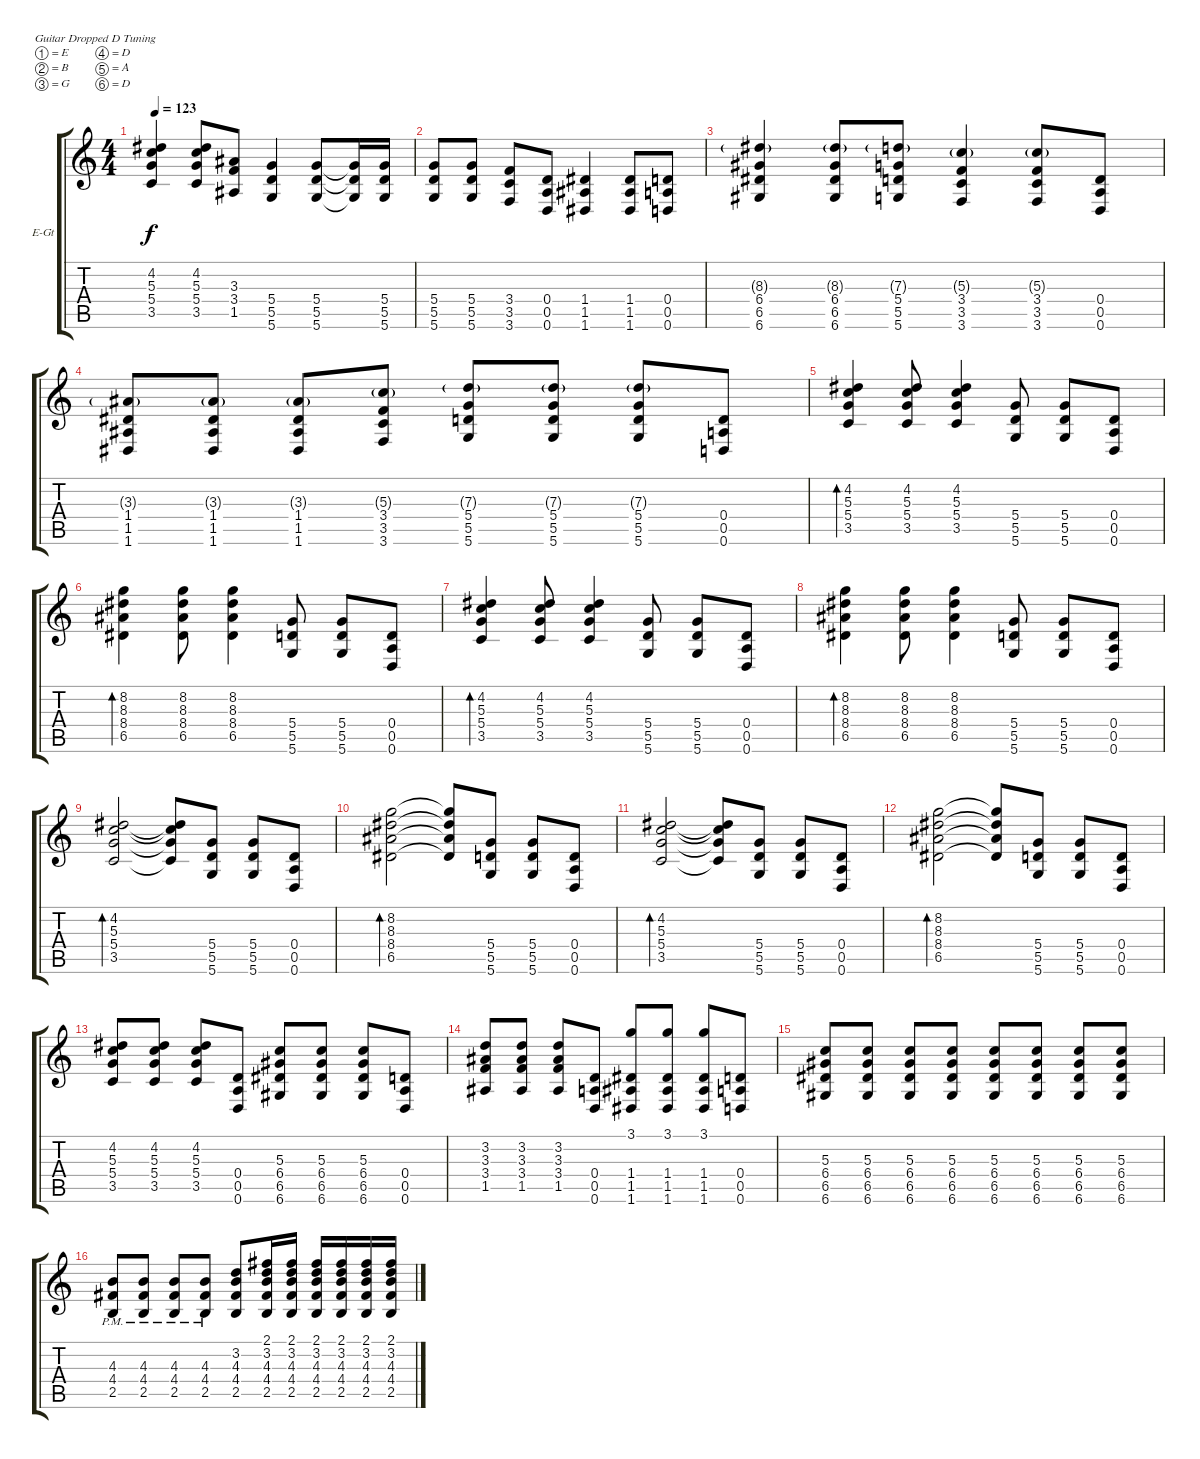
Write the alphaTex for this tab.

\bracketExtendMode groupsimilarinstruments
\firstSystemTrackNameOrientation horizontal
\otherSystemsTrackNameOrientation horizontal
\track ("Guitar 2" "E-Gt") {instrument distortionguitar}
\staff {score tabs}
\tuning (E4 B3 G3 D3 A2 D2)
\ts (4 4)
\tempo 123
\clef g2
\ks c
(4.2 5.3 5.4 3.5).4{dy f} (4.2 5.3 5.4 3.5).8 (3.3 3.4 1.5).8 (5.4 5.5 5.6).4 (5.4 5.5 5.6).8 (5.4{t} 5.5{t} 5.6{t}).16 (5.4 5.5 5.6).16 |
(5.4 5.5 5.6).8 (5.4 5.5 5.6).8 (3.4 3.5 3.6).8 (0.4 0.5 0.6).8 (1.4 1.5 1.6).4 (1.4 1.5 1.6).8 (0.4 0.5 0.6).8 |
(8.3{g} 6.4 6.5 6.6).4 (8.3{g} 6.4 6.5 6.6).8 (7.3{g} 5.4 5.5 5.6).8 (5.3{g} 3.4 3.5 3.6).4 (5.3{g} 3.4 3.5 3.6).8 (0.4 0.5 0.6).8 |
(3.3{g} 1.4 1.5 1.6).8 (3.3{g} 1.4 1.5 1.6).8 (3.3{g} 1.4 1.5 1.6).8 (5.3{g} 3.4 3.5 3.6).8 (7.3{g} 5.4 5.5 5.6).8 (7.3{g} 5.4 5.5 5.6).8 (7.3{g} 5.4 5.5 5.6).8 (0.4 0.5 0.6).8 |
(4.2 5.3 5.4 3.5).4{bd 30} (4.2 5.3 5.4 3.5).8 (4.2 5.3 5.4 3.5).4 (5.4 5.5 5.6).8 (5.4 5.5 5.6).8 (0.4 0.5 0.6).8 |
(8.2 8.3 8.4 6.5).4{bd 60} (8.2 8.3 8.4 6.5).8 (8.2 8.3 8.4 6.5).4 (5.4 5.5 5.6).8 (5.4 5.5 5.6).8 (0.4 0.5 0.6).8 |
(4.2 5.3 5.4 3.5).4{bd 30} (4.2 5.3 5.4 3.5).8 (4.2 5.3 5.4 3.5).4 (5.4 5.5 5.6).8 (5.4 5.5 5.6).8 (0.4 0.5 0.6).8 |
(8.2 8.3 8.4 6.5).4{bd 60} (8.2 8.3 8.4 6.5).8 (8.2 8.3 8.4 6.5).4 (5.4 5.5 5.6).8 (5.4 5.5 5.6).8 (0.4 0.5 0.6).8 |
(4.2 5.3 5.4 3.5).2{bd 30} (4.2{t} 5.3{t} 5.4{t} 3.5{t}).8 (5.4 5.5 5.6).8 (5.4 5.5 5.6).8 (0.4 0.5 0.6).8 |
(8.2 8.3 8.4 6.5).2{bd 60} (8.2{t} 8.3{t} 8.4{t} 6.5{t}).8 (5.4 5.5 5.6).8 (5.4 5.5 5.6).8 (0.4 0.5 0.6).8 |
(4.2 5.3 5.4 3.5).2{bd 30} (4.2{t} 5.3{t} 5.4{t} 3.5{t}).8 (5.4 5.5 5.6).8 (5.4 5.5 5.6).8 (0.4 0.5 0.6).8 |
(8.2 8.3 8.4 6.5).2{bd 60} (8.2{t} 8.3{t} 8.4{t} 6.5{t}).8 (5.4 5.5 5.6).8 (5.4 5.5 5.6).8 (0.4 0.5 0.6).8 |
(4.2 5.3 5.4 3.5).8 (4.2 5.3 5.4 3.5).8 (4.2 5.3 5.4 3.5).8 (0.4 0.5 0.6).8 (5.3 6.4 6.5 6.6).8 (5.3 6.4 6.5 6.6).8 (5.3 6.4 6.5 6.6).8 (0.4 0.5 0.6).8 |
(3.2 3.3 3.4 1.5).8 (3.2 3.3 3.4 1.5).8 (3.2 3.3 3.4 1.5).8 (0.4 0.5 0.6).8 (3.1 1.4 1.5 1.6).8 (3.1 1.4 1.5 1.6).8 (3.1 1.4 1.5 1.6).8 (0.4 0.5 0.6).8 |
(5.3 6.4 6.5 6.6).8 (5.3 6.4 6.5 6.6).8 (5.3 6.4 6.5 6.6).8 (5.3 6.4 6.5 6.6).8 (5.3 6.4 6.5 6.6).8 (5.3 6.4 6.5 6.6).8 (5.3 6.4 6.5 6.6).8 (5.3 6.4 6.5 6.6).8 |
(4.3{pm} 4.4{pm} 2.5{pm}).8 (4.3{pm} 4.4{pm} 2.5{pm}).8 (4.3{pm} 4.4{pm} 2.5{pm}).8 (4.3{pm} 4.4{pm} 2.5{pm}).8 (3.2 4.3 4.4 2.5).8 (2.1 3.2 4.3 4.4 2.5).16 (2.1 3.2 4.3 4.4 2.5).16 (2.1 3.2 4.3 4.4 2.5).16 (2.1 3.2 4.3 4.4 2.5).16 (2.1 3.2 4.3 4.4 2.5).16 (2.1 3.2 4.3 4.4 2.5).16
